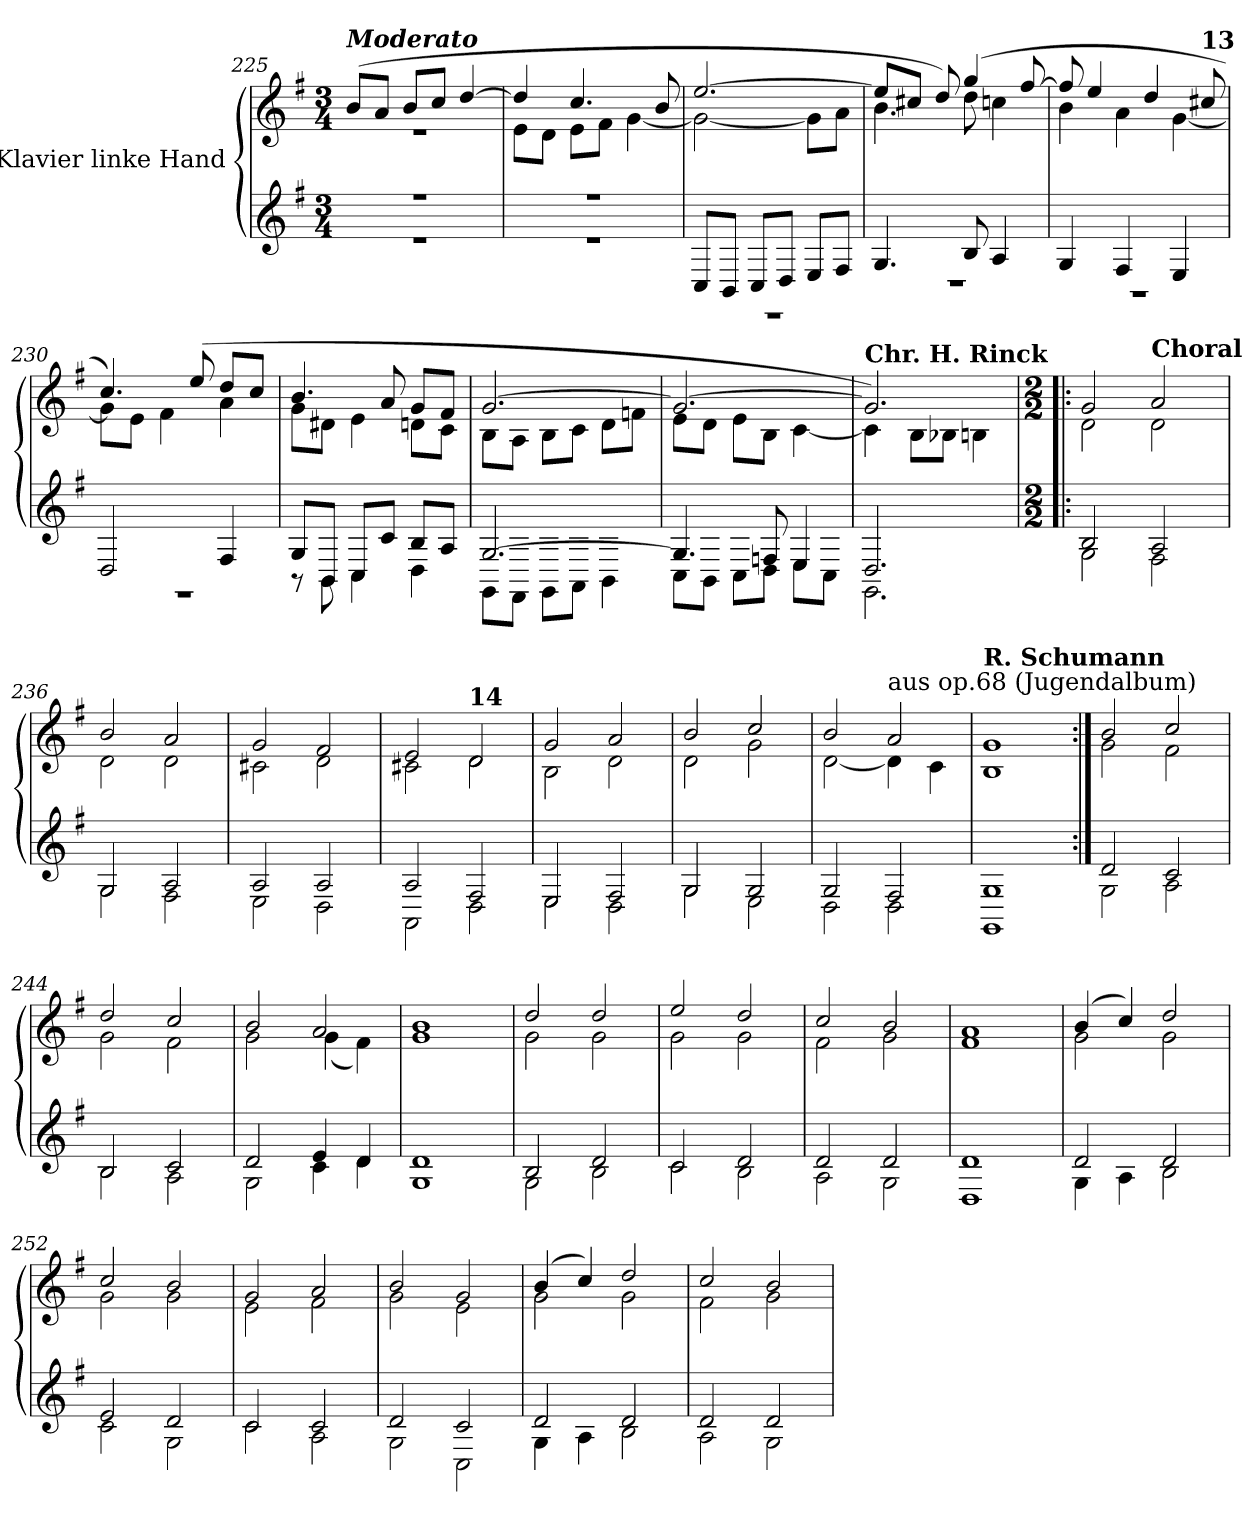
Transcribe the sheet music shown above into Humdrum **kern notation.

**kern	**kern
*part1	*part1
*staff2	*staff1
*I"Klavier linke Hand	*
!!LO:LB:g=z
*clefG2	*clefG2
*k[f#]	*k[f#]
*M3/4	*M3/4
=225	=225
*^	*^
!	!	!LO:TX:a:Bi:t=Moderato	!
2.r	2.r	(8b/L	2.r
.	.	8a/J	.
.	.	8b/L	.
.	.	8cc/J	.
.	.	[4dd/	.
=226	=226	=226	=226
2.r	2.r	4dd/]	8e\L
.	.	.	8d\J
.	.	4.cc/	8e\L
.	.	.	8f#\J
.	.	.	[4g\
.	.	8b/	.
=227	=227	=227	=227
8C/L	2.r	[2.ee/	2g\_
8BB/J	.	.	.
8C/L	.	.	.
8D/J	.	.	.
8E/L	.	.	8g\L]
8F#/J	.	.	8a\J
=228	=228	=228	=228
4.G/	2.r	8ee/L]	4.b\
.	.	8cc#X/J	.
.	.	8dd/)	.
8B/	.	(4gg/	8dd\
4A/	.	.	4ccn\
.	.	[8ff#/	.
!!LO:PB:g=z	!!
=229	=229	=229	=229
4G/	2.r	8ff#/]	4b\
.	.	4ee/	.
4F#/	.	.	4a\
.	.	4dd/	.
4E/	.	.	[4g\
!	!	!LO:TX:a:B:t=13	!
.	.	8cc#X/	.
=230	=230	=230	=230
2D/	2.r	4.cc/)	8g\L]
.	.	.	8e\J
.	.	.	4f#\
.	.	(8ee/	.
4F#/	.	8dd/L	4a\
.	.	8cc/J	.
=231	=231	=231	=231
8G/L	8r	4.b/	8g\L
8BB/J	8BB\	.	8d#X\J
8C/L	4C\	.	4e\
8c/J	.	8a/	.
8B/L	4D\	8g/L	8dn\L
8A/J	.	8f#/J	8c\J
=232	=232	=232	=232
[2.G/	8GG\L	[2.g/	8B\L
.	8FF#\J	.	8A\J
.	8GG\L	.	8B\L
.	8AA\J	.	8c\J
.	4BB\	.	8d\L
.	.	.	8fn\J
!!LO:LB:g=z	!!
=233	=233	=233	=233
4.G/]	8C\L	2.g/_	8e\L
.	8BB\J	.	8d\J
.	8C\L	.	8e\L
8Fn/	8D\J	.	8B\J
4E/	8E\L	.	[4c\
.	8C\J	.	.
=234	=234	=234	=234
!	!	!LO:TX:a:B:t=Chr. H. Rinck	!
2.D/	2.GG\	2.g/])	4c\]
.	.	.	8B\L
.	.	.	8B-X\J
.	.	.	4Bn\
!!LO:LB:g=z	!!
=235!|:	=235!|:	=235!|:	=235!|:
*M2/2	*	*M2/2	*
2B/	2G\	2g/	2d\
!	!	!LO:TX:a:B:t=Choral	!
2A/	2F#\	2a/	2d\
=236	=236	=236	=236
2G/	2G\	2b/	2d\
2A/	2F#\	2a/	2d\
=237	=237	=237	=237
2A/	2E\	2g/	2c#X\
2A/	2D\	2f#/	2d\
=238	=238	=238	=238
2A/	2AA\	2e/	2c#X\
!	!	!LO:TX:a:B:t=14	!
2F#/	2D>\	2d>/	2d\
=239	=239	=239	=239
2E/	2E\	2g/	2B\
2F#/	2D\	2a/	2d\
=240	=240	=240	=240
2G/	2G\	2b/	2d\
2G/	2E\	2cc/	2g\
=241	=241	=241	=241
2G/	2D\	2b/	[2d\
!	!	!LO:TX:a:t=aus op.68 (Jugendalbum)	!
2F#/	2D\	2a/	4d\]
.	.	.	4c\
!!LO:LB:g=z	!!
=242	=242	=242	=242
!	!	!LO:TX:a:B:t=R. Schumann	!
1G	1GG>	1g>	1B
!!LO:LB:g=z	!!
=243:|!	=243:|!	=243:|!	=243:|!
2d/	2G\	2b/	2g\
2c/	2A\	2cc/	2f#\
=244	=244	=244	=244
2B/	2B\	2dd/	2g\
2c/	2A\	2cc/	2f#\
=245	=245	=245	=245
2d/	2G\	2b/	2g\
4e/	4c\	2a/	(4g\
4d/	4d\	.	4f#\)
=246	=246	=246	=246
1d	1G>	1b>	1g
=247	=247	=247	=247
2B/	2G\	2dd/	2g\
2d/	2B\	2dd/	2g\
=248	=248	=248	=248
2c/	2c\	2ee/	2g\
2d/	2B\	2dd/	2g\
=249	=249	=249	=249
2d/	2A\	2cc/	2f#\
2d/	2G\	2b/	2g\
=250	=250	=250	=250
1d	1D>	1a>	1f#
!!LO:LB:g=z	!!
=251	=251	=251	=251
2d/	4G\	(4b/	2g\
.	4A\	4cc/)	.
2d/	2B\	2dd/	2g\
=252	=252	=252	=252
2e/	2c\	2cc/	2g\
2d/	2G\	2b/	2g\
=253	=253	=253	=253
2c/	2c\	2g/	2e\
2c/	2A\	2a/	2f#\
=254	=254	=254	=254
2d/	2G>\	2b>/	2g\
2c/	2C>\	2g>/	2e\
=255	=255	=255	=255
2d/	4G\	(4b/	2g\
.	4A\	4cc/)	.
2d/	2B\	2dd/	2g\
=256	=256	=256	=256
2d/	2A\	2cc/	2f#\
2d/	2G\	2b/	2g\
*v	*v	*	*
*	*v	*v
=	=
*-	*-
